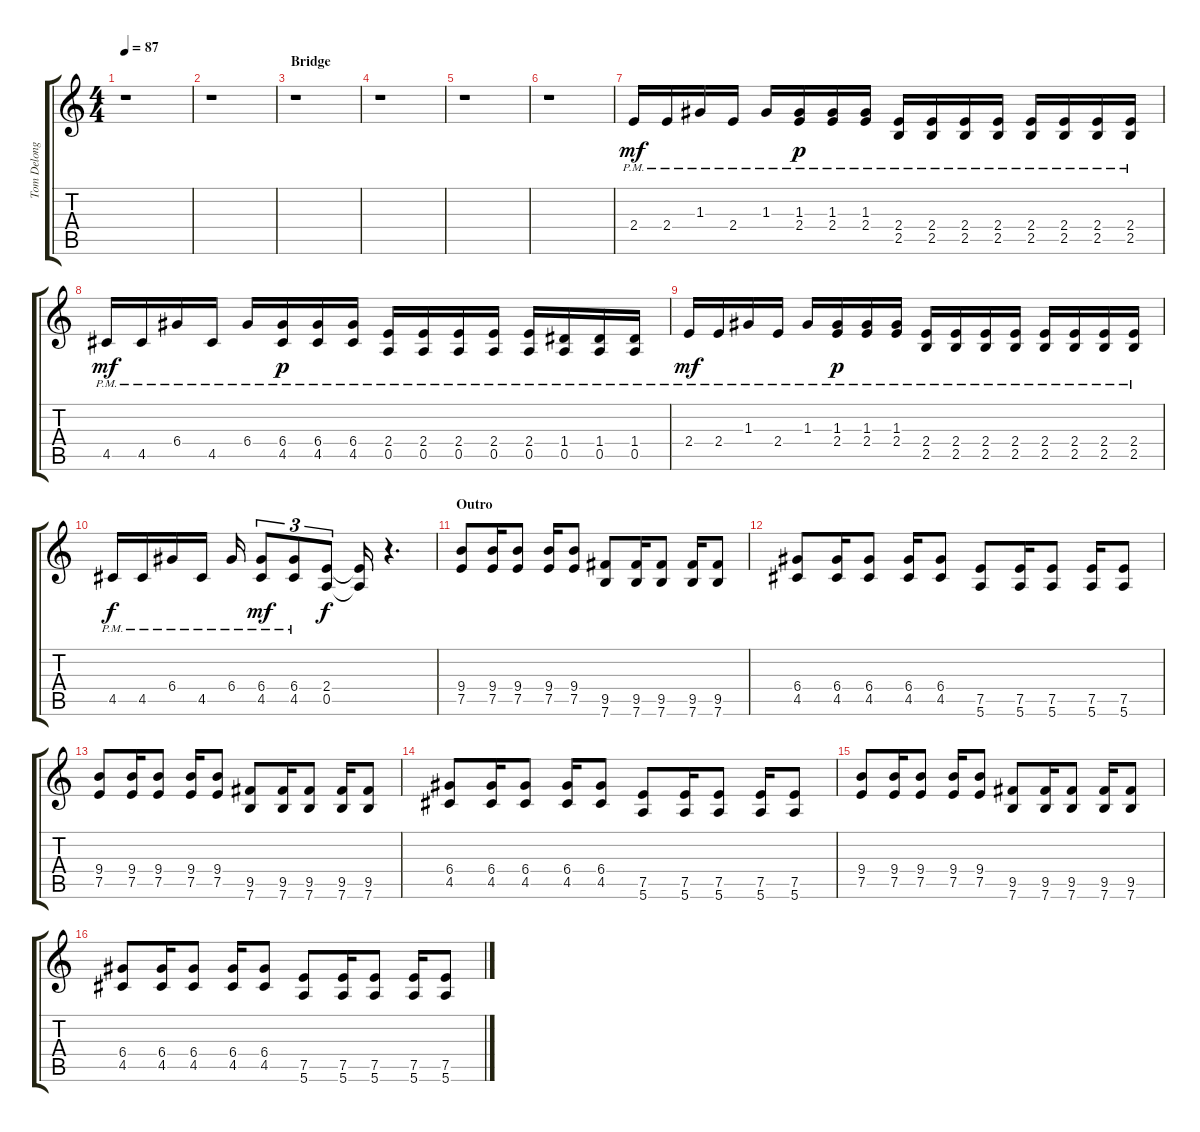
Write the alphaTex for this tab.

\track ("Tom Delonge" "Tom Delong") {instrument overdrivenguitar}
\staff {score tabs}
\tuning (E4 B3 G3 D3 A2 E2) {hide}
\ts (4 4)
\tempo 87
\clef g2
\ks c
r.1{dy f} |
r.1 |
\section ("" "Bridge")
r.1 |
r.1 |
r.1 |
r.1 |
2.4{pm}.16{dy mf} 2.4{pm}.16 1.3{pm}.16 2.4{pm}.16 1.3{pm}.16 (1.3{pm} 2.4{pm}).16{dy p} (1.3{pm} 2.4{pm}).16 (1.3{pm} 2.4{pm}).16 (2.4{pm} 2.5{pm}).16 (2.4{pm} 2.5{pm}).16 (2.4{pm} 2.5{pm}).16 (2.4{pm} 2.5{pm}).16 (2.4{pm} 2.5{pm}).16 (2.4{pm} 2.5{pm}).16 (2.4{pm} 2.5{pm}).16 (2.4{pm} 2.5{pm}).16 |
4.5{pm}.16{dy mf} 4.5{pm}.16 6.4{pm}.16 4.5{pm}.16 6.4{pm}.16 (6.4 4.5{pm}).16{dy p} (6.4 4.5{pm}).16 (6.4 4.5{pm}).16 (2.4 0.5{pm}).16 (2.4 0.5{pm}).16 (2.4 0.5{pm}).16 (2.4 0.5{pm}).16 (2.4 0.5{pm}).16 (1.4 0.5{pm}).16 (1.4 0.5{pm}).16 (1.4 0.5{pm}).16 |
2.4{pm}.16{dy mf} 2.4{pm}.16 1.3{pm}.16 2.4{pm}.16 1.3{pm}.16 (1.3{pm} 2.4{pm}).16{dy p} (1.3{pm} 2.4{pm}).16 (1.3{pm} 2.4{pm}).16 (2.4{pm} 2.5{pm}).16 (2.4{pm} 2.5{pm}).16 (2.4{pm} 2.5{pm}).16 (2.4{pm} 2.5{pm}).16 (2.4{pm} 2.5{pm}).16 (2.4{pm} 2.5{pm}).16 (2.4{pm} 2.5{pm}).16 (2.4{pm} 2.5{pm}).16 |
4.5{pm}.16{dy f} 4.5{pm}.16 6.4{pm}.16 4.5{pm}.16 6.4{pm}.16 (6.4 4.5{pm}).8{tu (3 2) dy mf} (6.4 4.5{pm}).8{tu (3 2)} (2.4 0.5).8{tu (3 2) dy f} (2.4{t} 0.5{t}).16 r.4{d} |
\section ("" "Outro")
(9.4 7.5).8 (9.4 7.5).16 (9.4 7.5).8 (9.4 7.5).16 (9.4 7.5).8 (9.5 7.6).8 (9.5 7.6).16 (9.5 7.6).8 (9.5 7.6).16 (9.5 7.6).8 |
(6.4 4.5).8 (6.4 4.5).16 (6.4 4.5).8 (6.4 4.5).16 (6.4 4.5).8 (7.5 5.6).8 (7.5 5.6).16 (7.5 5.6).8 (7.5 5.6).16 (7.5 5.6).8 |
(9.4 7.5).8 (9.4 7.5).16 (9.4 7.5).8 (9.4 7.5).16 (9.4 7.5).8 (9.5 7.6).8 (9.5 7.6).16 (9.5 7.6).8 (9.5 7.6).16 (9.5 7.6).8 |
(6.4 4.5).8 (6.4 4.5).16 (6.4 4.5).8 (6.4 4.5).16 (6.4 4.5).8 (7.5 5.6).8 (7.5 5.6).16 (7.5 5.6).8 (7.5 5.6).16 (7.5 5.6).8 |
(9.4 7.5).8 (9.4 7.5).16 (9.4 7.5).8 (9.4 7.5).16 (9.4 7.5).8 (9.5 7.6).8 (9.5 7.6).16 (9.5 7.6).8 (9.5 7.6).16 (9.5 7.6).8 |
(6.4 4.5).8 (6.4 4.5).16 (6.4 4.5).8 (6.4 4.5).16 (6.4 4.5).8 (7.5 5.6).8 (7.5 5.6).16 (7.5 5.6).8 (7.5 5.6).16 (7.5 5.6).8
